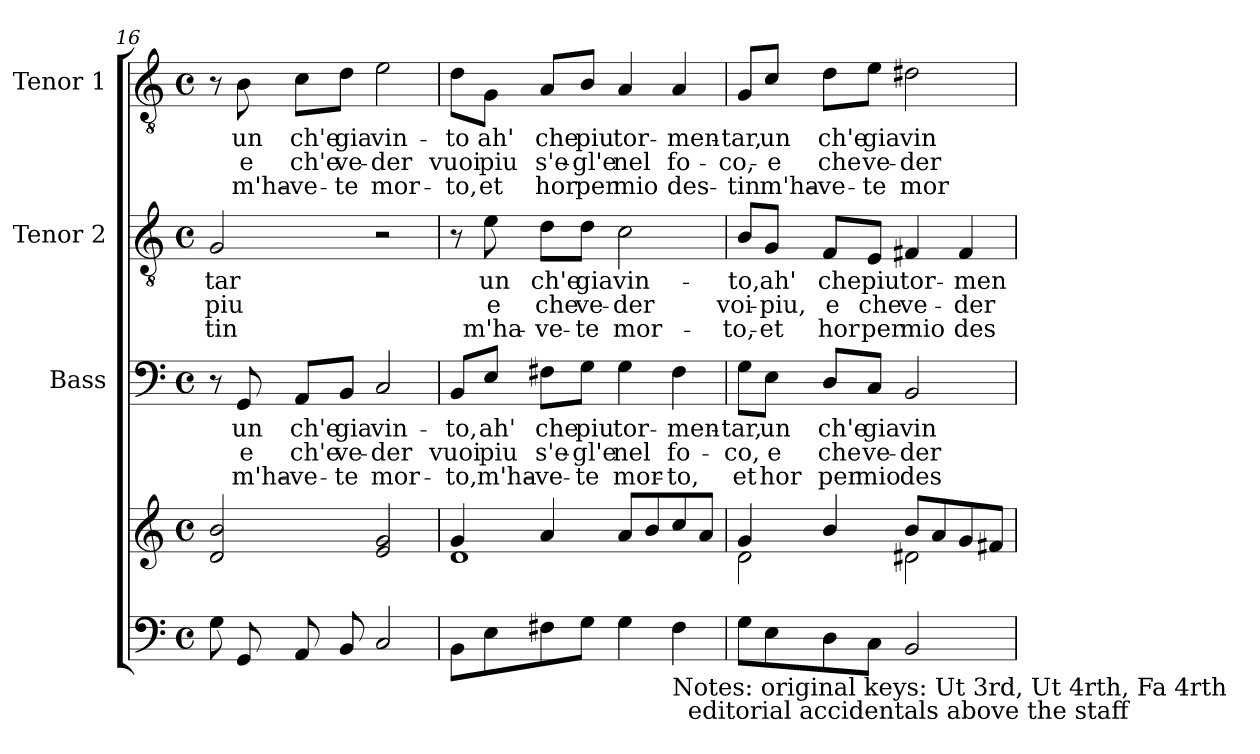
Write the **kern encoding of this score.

**kern	**kern	**kern	**text	**text	**text	**kern	**text	**text	**text	**kern	**text	**text	**text
*part4	*part4	*part3	*part3	*part3	*part3	*part2	*part2	*part2	*part2	*part1	*part1	*part1	*part1
*staff5	*staff4	*staff3	*staff3	*staff3	*staff3	*staff2	*staff2	*staff2	*staff2	*staff1	*staff1	*staff1	*staff1
*	*	*I"Bass	*	*	*	*I"Tenor 2	*	*	*	*I"Tenor 1	*	*	*
*	*	*I'B	*	*	*	*I'T 2	*	*	*	*I'T 1	*	*	*
*clefF4	*clefG2	*clefF4	*	*	*	*clefGv2	*	*	*	*clefGv2	*	*	*
*k[]	*k[]	*k[]	*	*	*	*k[]	*	*	*	*k[]	*	*	*
*C:	*C:	*C:	*	*	*	*C:	*	*	*	*C:	*	*	*
*M4/4	*M4/4	*M4/4	*	*	*	*M4/4	*	*	*	*M4/4	*	*	*
*met(c)	*met(c)	*met(c)	*	*	*	*met(c)	*	*	*	*met(c)	*	*	*
=16	=16	=16	=16	=16	=16	=16	=16	=16	=16	=16	=16	=16	=16
8G\	2d/ 2b/	8r	.	.	.	2G/	-tar	piu	-tin	8r	.	.	.
8GG/	.	8GG/	un	e	m'ha-	.	.	.	.	8B\	un	e	m'ha-
8AA/	.	8AA/L	ch'e	ch'e	-ve-	.	.	.	.	8c\L	ch'e	ch'e	-ve-
8BB/	.	8BB/J	gia	ve-	-te	.	.	.	.	8d\J	gia	ve-	-te
2C/	2e/ 2g/	2C/	vin-	-der	mor-	2r	.	.	.	2e\	vin-	-der	mor-
!!LO:PB:g=z
=17	=17	=17	=17	=17	=17	=17	=17	=17	=17	=17	=17	=17	=17
*	*^	*	*	*	*	*	*	*	*	*	*	*	*
8BB\L	1d	4g/	8BB/L	-to,	vuoi	-to,	8r	.	.	.	8d\L	-to	vuoi	-to,
8E\	.	.	8E/J	ah'	piu	m'ha-	8e\	un	e	m'ha-	8G\J	ah'	piu	et
8F#X\	.	4a/	8F#X\L	che	s'e-	-ve-	8d\L	ch'e	che	-ve-	8A/L	che	s'e-	hor
8G\J	.	.	8G\J	piu	-gl'e	-te	8d\J	gia	ve-	-te	8B/J	piu	-gl'e	per
4G\	.	8a/L	4G\	tor-	nel	mor-	2c\	vin-	-der	mor-	4A/	tor-	nel	mio
.	.	8b/	.	.	.	.	.	.	.	.	.	.	.	.
!LO:TX:b:t=Notes&colon; original keys&colon; Ut 3rd, Ut 4rth, Fa 4rth\n            editorial accidentals above the staff	!	!	!	!	!	!	!	!	!	!	!	!	!	!
4F#\	.	8cc/	4F#\	-men-	fo-	-to,	.	.	.	.	4A/	-men-	fo-	des-
.	.	8a/J	.	.	.	.	.	.	.	.	.	.	.	.
=18	=18	=18	=18	=18	=18	=18	=18	=18	=18	=18	=18	=18	=18	=18
8G\L	2d\	4g/	8G\L	-tar,	-co,	et	8B/L	-to,	voi-	-to,-	8G/L	-tar,	-co,-	-tin
8E\	.	.	8E\J	un	e	hor	8G/J	ah'	-piu,	-et	8c/J	un	-e	m'ha-
8D\	.	4b/	8D/L	ch'e	che	per	8F/L	che	e	hor	8d\L	ch'e	che	-ve-
8C\J	.	.	8C/J	gia	ve-	mio	8E/J	piu	che	per	8e\J	gia	ve-	-te
2BB/	2d#X\	8b/L	2BB/	vin-	-der	des-	4F#X/	tor-	ve-	mio	2d#X\	vin-	-der	mor-
.	.	8a/	.	.	.	.	.	.	.	.	.	.	.	.
.	.	8g/	.	.	.	.	4F#/	-men-	-der	des-	.	.	.	.
.	.	8f#X/J	.	.	.	.	.	.	.	.	.	.	.	.
*	*v	*v	*	*	*	*	*	*	*	*	*	*	*	*
=	=	=	=	=	=	=	=	=	=	=	=	=	=
*-	*-	*-	*-	*-	*-	*-	*-	*-	*-	*-	*-	*-	*-
